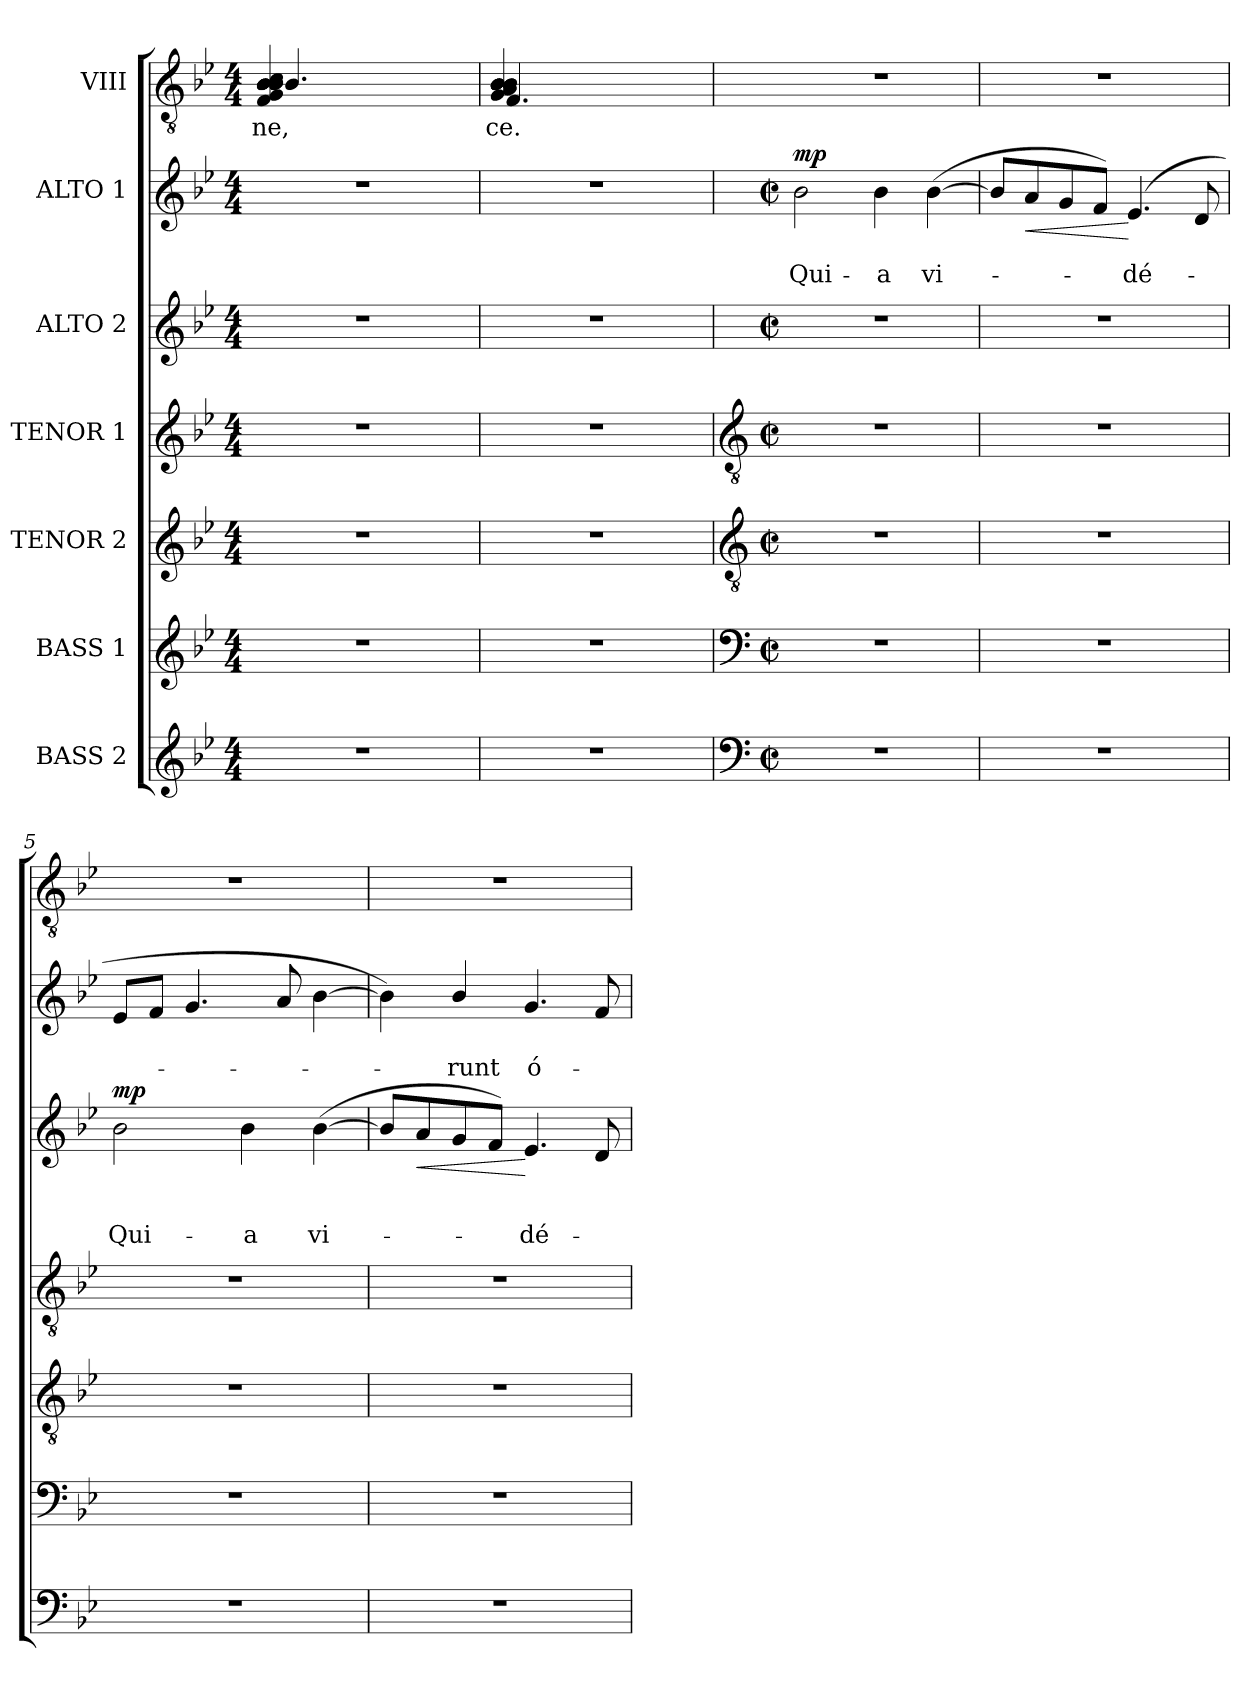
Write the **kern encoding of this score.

**kern	**kern	**kern	**kern	**kern	**text	**text	**text	**dynam	**kern	**text	**text	**dynam	**kern	**text
*part7	*part6	*part5	*part4	*part3	*part3	*part3	*part3	*part3	*part2	*part2	*part2	*part2	*part1	*part1
*staff7	*staff6	*staff5	*staff4	*staff3	*staff3	*staff3	*staff3	*staff3	*staff2	*staff2	*staff2	*staff2	*staff1	*staff1
*I"BASS 2	*I"BASS 1	*I"TENOR 2	*I"TENOR 1	*I"ALTO 2	*	*	*	*	*I"ALTO 1	*	*	*	*I"VIII	*
!!LO:PB:g=z
*clefG2	*clefG2	*clefG2	*clefG2	*clefG2	*	*	*	*	*clefG2	*	*	*	*clefGv2	*
*k[b-e-]	*k[b-e-]	*k[b-e-]	*k[b-e-]	*k[b-e-]	*	*	*	*	*k[b-e-]	*	*	*	*k[b-e-]	*
*B-:	*B-:	*B-:	*B-:	*B-:	*	*	*	*	*B-:	*	*	*	*B-:	*
*M4/4	*M4/4	*M4/4	*M4/4	*M4/4	*	*	*	*	*M4/4	*	*	*	*M4/4	*
=1	=1	=1	=1	=1	=1	=1	=1	=1	=1	=1	=1	=1	=1	=1
!	!	!	!	!	!	!	!	!	!	!	!	!	!	!LO:LY:b
*	*	*	*	*	*	*	*	*	*	*	*	*	*^	*
!	!	!	!	!	!	!	!	!	!	!	!	!	!	!	!LO:LY:b
1r	1r	1r	1r	1r	.	.	.	.	1r	.	.	.	4F/ 4G/ 4B-/ 4B-/ 4B-/ 4B-/ 4B-/ 4B-/ 4B-/ 4c/	4.B-/	-ne,
.	.	.	.	.	.	.	.	.	.	.	.	.	2ryy	.	.
.	.	.	.	.	.	.	.	.	.	.	.	.	.	2ryy	.
.	.	.	.	.	.	.	.	.	.	.	.	.	8ryy	.	.
.	.	.	.	.	.	.	.	.	.	.	.	.	8ryy	8ryy	.
=2	=2	=2	=2	=2	=2	=2	=2	=2	=2	=2	=2	=2	=2	=2	=2
!	!	!	!	!	!	!	!	!	!	!	!	!	!	!	!LO:LY:b
!	!	!	!	!	!	!	!	!	!	!	!	!	!	!	!LO:LY:b
1r	1r	1r	1r	1r	.	.	.	.	1r	.	.	.	4G/ 4A/ 4B-/ 4B-/ 4B-/ 4B-/ 4B-/ 4B-/ 4B-/	4.F/	-ce.
.	.	.	.	.	.	.	.	.	.	.	.	.	2ryy	.	.
.	.	.	.	.	.	.	.	.	.	.	.	.	.	2ryy	.
.	.	.	.	.	.	.	.	.	.	.	.	.	8ryy	.	.
.	.	.	.	.	.	.	.	.	.	.	.	.	8ryy	8ryy	.
*	*	*	*	*	*	*	*	*	*	*	*	*	*v	*v	*
!!LO:LB:g=z
=3	=3	=3	=3	=3	=3	=3	=3	=3	=3	=3	=3	=3	=3	=3
*clefF4	*clefF4	*clefGv2	*clefGv2	*	*	*	*	*	*	*	*	*	*	*
*M2/2	*M2/2	*M2/2	*M2/2	*M2/2	*	*	*	*	*M2/2	*	*	*	*	*
*met(c|)	*met(c|)	*met(c|)	*met(c|)	*met(c|)	*	*	*	*	*met(c|)	*	*	*	*	*
*	*	*	*	*	*	*	*	*	*	*	*	*	*^	*
!	!	!	!	!	!	!	!	!	!	!	!LO:LY:b	!LO:DY:a	!	!	!
*	*	*	*	*	*	*	*	*	*	*	*	*	*v	*v	*
1r	1r	1r	1r	1r	.	.	.	.	2b-\	.	Qui-	mp	1r	.
!	!	!	!	!	!	!	!	!	!	!	!LO:LY:b	!	!	!
.	.	.	.	.	.	.	.	.	4b-\	.	-a	.	.	.
!	!	!	!	!	!	!	!	!	!	!	!LO:LY:b	!	!	!
.	.	.	.	.	.	.	.	.	(>[>4b-\	.	vi-	.	.	.
=4	=4	=4	=4	=4	=4	=4	=4	=4	=4	=4	=4	=4	=4	=4
1r	1r	1r	1r	1r	.	.	.	.	8b-/L]	.	.	.	1r	.
!	!	!	!	!	!	!	!	!	!	!	!	!LO:HP:b	!	!
.	.	.	.	.	.	.	.	.	8a/	.	.	<	.	.
.	.	.	.	.	.	.	.	.	8g/	.	.	.	.	.
.	.	.	.	.	.	.	.	.	8f/J)	.	.	.	.	.
!	!	!	!	!	!	!	!	!	!	!	!LO:LY:b	!	!	!
.	.	.	.	.	.	.	.	.	(4.e-/	.	-dé-	[	.	.
.	.	.	.	.	.	.	.	.	8d/	.	.	.	.	.
=5	=5	=5	=5	=5	=5	=5	=5	=5	=5	=5	=5	=5	=5	=5
!	!	!	!	!	!	!	!LO:LY:b	!LO:DY:a	!	!	!	!	!	!
1r	1r	1r	1r	2b-\	.	.	Qui-	mp	8e-/L	.	.	.	1r	.
.	.	.	.	.	.	.	.	.	8f/J	.	.	.	.	.
.	.	.	.	.	.	.	.	.	4.g/	.	.	.	.	.
!	!	!	!	!	!	!	!LO:LY:b	!	!	!	!	!	!	!
.	.	.	.	4b-\	.	.	-a	.	.	.	.	.	.	.
.	.	.	.	.	.	.	.	.	8a/	.	.	.	.	.
!	!	!	!	!	!	!	!LO:LY:b	!	!	!	!	!	!	!
.	.	.	.	(>[>4b-\	.	.	vi-	.	[>4b-\	.	.	.	.	.
=6	=6	=6	=6	=6	=6	=6	=6	=6	=6	=6	=6	=6	=6	=6
1r	1r	1r	1r	8b-/L]	.	.	.	.	4b-\])	.	.	.	1r	.
!	!	!	!	!	!	!	!	!LO:HP:b	!	!	!	!	!	!
.	.	.	.	8a/	.	.	.	<	.	.	.	.	.	.
!	!	!	!	!	!	!	!	!	!	!	!LO:LY:b	!	!	!
.	.	.	.	8g/	.	.	.	.	4b-/	.	-runt	.	.	.
.	.	.	.	8f/J)	.	.	.	.	.	.	.	.	.	.
!	!	!	!	!	!	!	!LO:LY:b	!	!	!	!LO:LY:b	!	!	!
.	.	.	.	4.e-/	.	.	-dé-	[	4.g/	.	ó-	.	.	.
.	.	.	.	8d/	.	.	.	.	8f/	.	.	.	.	.
=	=	=	=	=	=	=	=	=	=	=	=	=	=	=
*-	*-	*-	*-	*-	*-	*-	*-	*-	*-	*-	*-	*-	*-	*-
